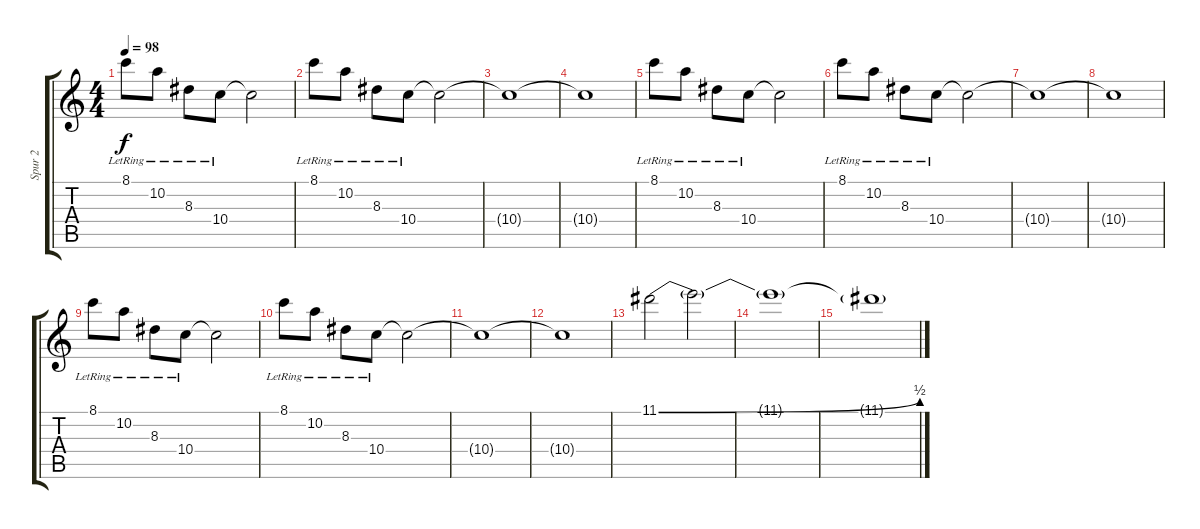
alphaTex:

\track ("Spur 2" "Spur 2") {instrument electricguitarclean}
\staff {score tabs}
\tuning (E4 B3 G3 D3 A2 E2) {hide}
\ts (4 4)
\tempo 98
\clef g2
\ks c
8.1{lr}.8{dy f} 10.2{lr}.8 8.3{lr}.8 10.4{lr}.8 10.4{t}.2 |
8.1{lr}.8 10.2{lr}.8 8.3{lr}.8 10.4{lr}.8 10.4{t}.2 |
10.4{t}.1 |
10.4{t}.1 |
8.1{lr}.8 10.2{lr}.8 8.3{lr}.8 10.4{lr}.8 10.4{t}.2 |
8.1{lr}.8 10.2{lr}.8 8.3{lr}.8 10.4{lr}.8 10.4{t}.2 |
10.4{t}.1 |
10.4{t}.1 |
8.1{lr}.8 10.2{lr}.8 8.3{lr}.8 10.4{lr}.8 10.4{t}.2 |
8.1{lr}.8 10.2{lr}.8 8.3{lr}.8 10.4{lr}.8 10.4{t}.2 |
10.4{t}.1 |
10.4{t}.1 |
11.1{be (bend 0 0 60 2)}.2 11.1{t}.2 |
11.1{t}.1 |
11.1{t}.1
